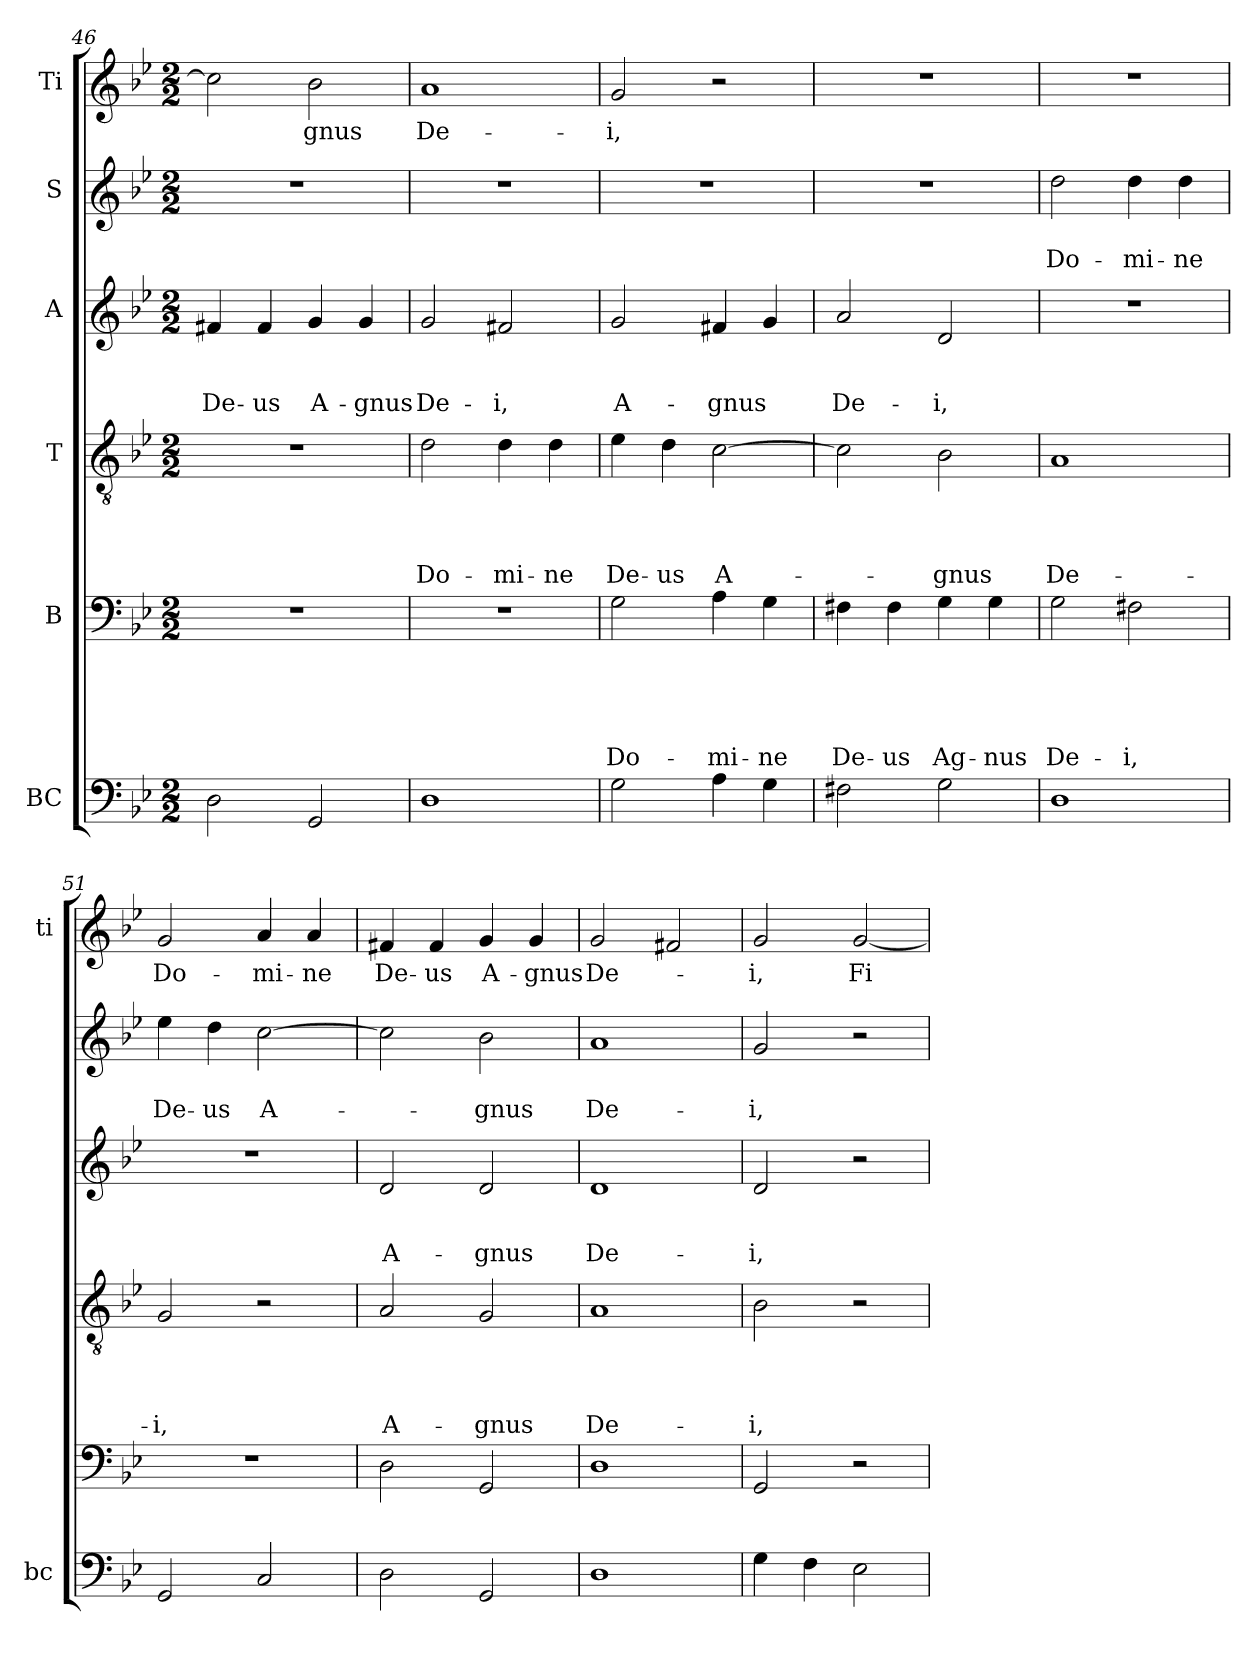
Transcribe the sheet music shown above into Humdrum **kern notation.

**kern	**kern	**text	**text	**text	**text	**text	**kern	**text	**text	**text	**text	**kern	**text	**text	**text	**kern	**text	**text	**kern	**text
*part6	*part5	*part5	*part5	*part5	*part5	*part5	*part4	*part4	*part4	*part4	*part4	*part3	*part3	*part3	*part3	*part2	*part2	*part2	*part1	*part1
*staff6	*staff5	*staff5	*staff5	*staff5	*staff5	*staff5	*staff4	*staff4	*staff4	*staff4	*staff4	*staff3	*staff3	*staff3	*staff3	*staff2	*staff2	*staff2	*staff1	*staff1
*I"BC	*I"B	*	*	*	*	*	*I"T	*	*	*	*	*I"A	*	*	*	*I"S	*	*	*I"Ti	*
*I'bc	*	*	*	*	*	*	*	*	*	*	*	*	*	*	*	*	*	*	*I'ti	*
*clefF4	*clefF4	*	*	*	*	*	*clefGv2	*	*	*	*	*clefG2	*	*	*	*clefG2	*	*	*clefG2	*
*k[b-e-]	*k[b-e-]	*	*	*	*	*	*k[b-e-]	*	*	*	*	*k[b-e-]	*	*	*	*k[b-e-]	*	*	*k[b-e-]	*
*B-:	*B-:	*	*	*	*	*	*B-:	*	*	*	*	*B-:	*	*	*	*B-:	*	*	*B-:	*
*M2/2	*M2/2	*	*	*	*	*	*M2/2	*	*	*	*	*M2/2	*	*	*	*M2/2	*	*	*M2/2	*
=46	=46	=46	=46	=46	=46	=46	=46	=46	=46	=46	=46	=46	=46	=46	=46	=46	=46	=46	=46	=46
!	!	!	!	!	!	!	!	!	!	!	!	!	!	!	!LO:LY:b	!	!	!	!	!
2D\	1r	.	.	.	.	.	1r	.	.	.	.	4f#X/	.	.	De-	1r	.	.	2cc\]	.
!	!	!	!	!	!	!	!	!	!	!	!	!	!	!	!LO:LY:b	!	!	!	!	!
.	.	.	.	.	.	.	.	.	.	.	.	4f#/	.	.	-us	.	.	.	.	.
!	!	!	!	!	!	!	!	!	!	!	!	!	!	!	!LO:LY:b	!	!	!	!	!LO:LY:b
2GG/	.	.	.	.	.	.	.	.	.	.	.	4g/	.	.	A-	.	.	.	2b-\	-gnus
!	!	!	!	!	!	!	!	!	!	!	!	!	!	!	!LO:LY:b	!	!	!	!	!
.	.	.	.	.	.	.	.	.	.	.	.	4g/	.	.	-gnus	.	.	.	.	.
=47	=47	=47	=47	=47	=47	=47	=47	=47	=47	=47	=47	=47	=47	=47	=47	=47	=47	=47	=47	=47
!	!	!	!	!	!	!	!	!	!	!	!LO:LY:b	!	!	!	!LO:LY:b	!	!	!	!	!LO:LY:b
1D	1r	.	.	.	.	.	2d\	.	.	.	Do-	2g/	.	.	De-	1r	.	.	1a	De-
!	!	!	!	!	!	!	!	!	!	!	!LO:LY:b	!	!	!	!LO:LY:b	!	!	!	!	!
.	.	.	.	.	.	.	4d\	.	.	.	-mi-	2f#X/	.	.	-i,	.	.	.	.	.
!	!	!	!	!	!	!	!	!	!	!	!LO:LY:b	!	!	!	!	!	!	!	!	!
.	.	.	.	.	.	.	4d\	.	.	.	-ne	.	.	.	.	.	.	.	.	.
=48	=48	=48	=48	=48	=48	=48	=48	=48	=48	=48	=48	=48	=48	=48	=48	=48	=48	=48	=48	=48
!	!	!	!	!	!	!LO:LY:b	!	!	!	!	!LO:LY:b	!	!	!	!LO:LY:b	!	!	!	!	!LO:LY:b
2G\	2G\	.	.	.	.	Do-	4e-\	.	.	.	De-	2g/	.	.	A-	1r	.	.	2g/	-i,
!	!	!	!	!	!	!	!	!	!	!	!LO:LY:b	!	!	!	!	!	!	!	!	!
.	.	.	.	.	.	.	4d\	.	.	.	-us	.	.	.	.	.	.	.	.	.
!	!	!	!	!	!	!LO:LY:b	!	!	!	!	!LO:LY:b	!	!	!	!LO:LY:b	!	!	!	!	!
4A\	4A\	.	.	.	.	-mi-	[<2c\	.	.	.	A-	4f#X/	.	.	-gnus	.	.	.	2r	.
!	!	!	!	!	!	!LO:LY:b	!	!	!	!	!	!	!	!	!	!	!	!	!	!
4G\	4G\	.	.	.	.	-ne	.	.	.	.	.	4g/	.	.	.	.	.	.	.	.
!!LO:PB:g=z
=49	=49	=49	=49	=49	=49	=49	=49	=49	=49	=49	=49	=49	=49	=49	=49	=49	=49	=49	=49	=49
!	!	!	!	!	!	!LO:LY:b	!	!	!	!	!	!	!	!	!LO:LY:b	!	!	!	!	!
2F#X\	4F#X\	.	.	.	.	De-	2c\]	.	.	.	.	2a/	.	.	De-	1r	.	.	1r	.
!	!	!	!	!	!	!LO:LY:b	!	!	!	!	!	!	!	!	!	!	!	!	!	!
.	4F#\	.	.	.	.	-us	.	.	.	.	.	.	.	.	.	.	.	.	.	.
!	!	!	!	!	!	!LO:LY:b	!	!	!	!	!LO:LY:b	!	!	!	!LO:LY:b	!	!	!	!	!
2G\	4G\	.	.	.	.	Ag-	2B-\	.	.	.	-gnus	2d/	.	.	-i,	.	.	.	.	.
!	!	!	!	!	!	!LO:LY:b	!	!	!	!	!	!	!	!	!	!	!	!	!	!
.	4G\	.	.	.	.	-nus	.	.	.	.	.	.	.	.	.	.	.	.	.	.
=50	=50	=50	=50	=50	=50	=50	=50	=50	=50	=50	=50	=50	=50	=50	=50	=50	=50	=50	=50	=50
!	!	!	!	!	!	!LO:LY:b	!	!	!	!	!LO:LY:b	!	!	!	!	!	!	!LO:LY:b	!	!
1D	2G\	.	.	.	.	De-	1A	.	.	.	De-	1r	.	.	.	2dd\	.	Do-	1r	.
!	!	!	!	!	!	!LO:LY:b	!	!	!	!	!	!	!	!	!	!	!	!LO:LY:b	!	!
.	2F#X\	.	.	.	.	-i,	.	.	.	.	.	.	.	.	.	4dd\	.	-mi-	.	.
!	!	!	!	!	!	!	!	!	!	!	!	!	!	!	!	!	!	!LO:LY:b	!	!
.	.	.	.	.	.	.	.	.	.	.	.	.	.	.	.	4dd\	.	-ne	.	.
=51	=51	=51	=51	=51	=51	=51	=51	=51	=51	=51	=51	=51	=51	=51	=51	=51	=51	=51	=51	=51
!	!	!	!	!	!	!	!	!	!	!	!LO:LY:b	!	!	!	!	!	!	!LO:LY:b	!	!LO:LY:b
2GG/	1r	.	.	.	.	.	2G/	.	.	.	-i,	1r	.	.	.	4ee-\	.	De-	2g/	Do-
!	!	!	!	!	!	!	!	!	!	!	!	!	!	!	!	!	!	!LO:LY:b	!	!
.	.	.	.	.	.	.	.	.	.	.	.	.	.	.	.	4dd\	.	-us	.	.
!	!	!	!	!	!	!	!	!	!	!	!	!	!	!	!	!	!	!LO:LY:b	!	!LO:LY:b
2C/	.	.	.	.	.	.	2r	.	.	.	.	.	.	.	.	[>2cc\	.	A-	4a/	-mi-
!	!	!	!	!	!	!	!	!	!	!	!	!	!	!	!	!	!	!	!	!LO:LY:b
.	.	.	.	.	.	.	.	.	.	.	.	.	.	.	.	.	.	.	4a/	-ne
=52	=52	=52	=52	=52	=52	=52	=52	=52	=52	=52	=52	=52	=52	=52	=52	=52	=52	=52	=52	=52
!	!	!	!	!	!	!	!	!	!	!	!LO:LY:b	!	!	!	!LO:LY:b	!	!	!	!	!LO:LY:b
2D\	2D\	.	.	.	.	.	2A/	.	.	.	A-	2d/	.	.	A-	2cc\]	.	.	4f#X/	De-
!	!	!	!	!	!	!	!	!	!	!	!	!	!	!	!	!	!	!	!	!LO:LY:b
.	.	.	.	.	.	.	.	.	.	.	.	.	.	.	.	.	.	.	4f#/	-us
!	!	!	!	!	!	!	!	!	!	!	!LO:LY:b	!	!	!	!LO:LY:b	!	!	!LO:LY:b	!	!LO:LY:b
2GG/	2GG/	.	.	.	.	.	2G/	.	.	.	-gnus	2d/	.	.	-gnus	2b-\	.	-gnus	4g/	A-
!	!	!	!	!	!	!	!	!	!	!	!	!	!	!	!	!	!	!	!	!LO:LY:b
.	.	.	.	.	.	.	.	.	.	.	.	.	.	.	.	.	.	.	4g/	-gnus
=53	=53	=53	=53	=53	=53	=53	=53	=53	=53	=53	=53	=53	=53	=53	=53	=53	=53	=53	=53	=53
!	!	!	!	!	!	!	!	!	!	!	!LO:LY:b	!	!	!	!LO:LY:b	!	!	!LO:LY:b	!	!LO:LY:b
1D	1D	.	.	.	.	.	1A	.	.	.	De-	1d	.	.	De-	1a	.	De-	2g/	De-
.	.	.	.	.	.	.	.	.	.	.	.	.	.	.	.	.	.	.	2f#X/	.
=54	=54	=54	=54	=54	=54	=54	=54	=54	=54	=54	=54	=54	=54	=54	=54	=54	=54	=54	=54	=54
!	!	!	!	!	!	!	!	!	!	!	!LO:LY:b	!	!	!	!LO:LY:b	!	!	!LO:LY:b	!	!LO:LY:b
4G\	2GG/	.	.	.	.	.	2B-\	.	.	.	-i,	2d/	.	.	-i,	2g/	.	-i,	2g/	-i,
4F\	.	.	.	.	.	.	.	.	.	.	.	.	.	.	.	.	.	.	.	.
!	!	!	!	!	!	!	!	!	!	!	!	!	!	!	!	!	!	!	!	!LO:LY:b
2E-\	2r	.	.	.	.	.	2r	.	.	.	.	2r	.	.	.	2r	.	.	[<2g/	Fi-
=	=	=	=	=	=	=	=	=	=	=	=	=	=	=	=	=	=	=	=	=
*-	*-	*-	*-	*-	*-	*-	*-	*-	*-	*-	*-	*-	*-	*-	*-	*-	*-	*-	*-	*-
